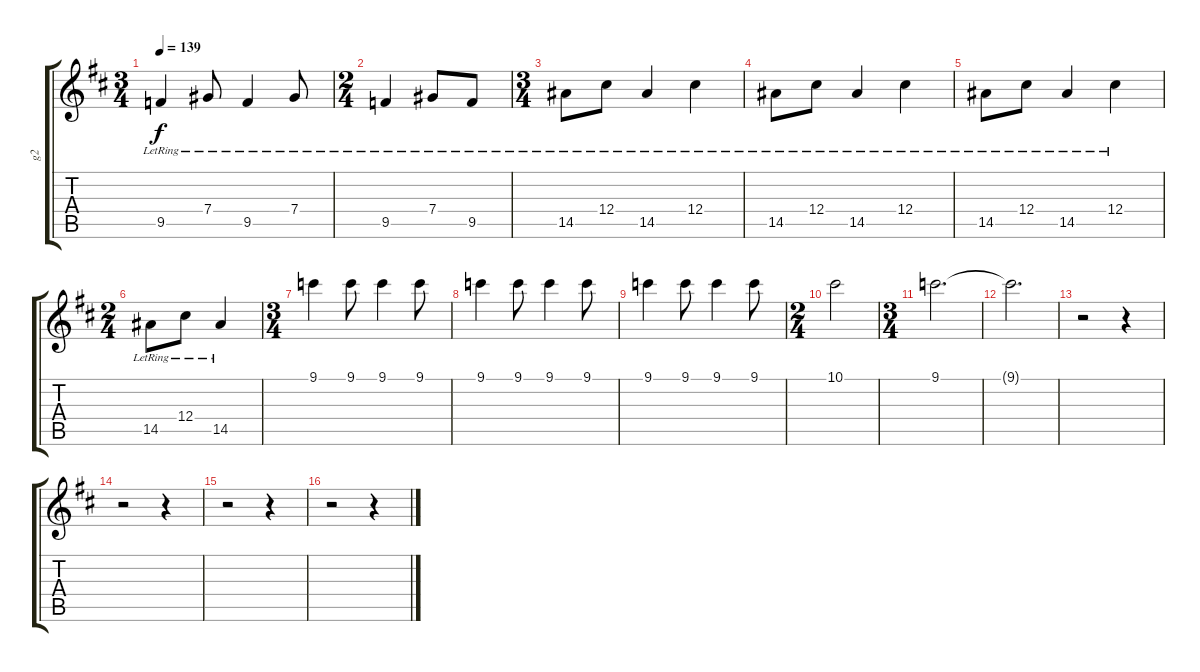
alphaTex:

\track ("g2" "g2") {instrument distortionguitar}
\staff {score tabs}
\tuning (Eb4 Bb3 Gb3 Db3 Ab2 Eb2) {hide}
\ts (3 4)
\tempo 139
\clef g2
\ks d
9.5{lr}.4{dy f} 7.4{lr}.8 9.5{lr}.4 7.4{lr}.8 |
\ts (2 4)
9.5{lr}.4 7.4{lr}.8 9.5{lr}.8 |
\ts (3 4)
14.5{lr}.8 12.4{lr}.8 14.5{lr}.4 12.4{lr}.4 |
14.5{lr}.8 12.4{lr}.8 14.5{lr}.4 12.4{lr}.4 |
14.5{lr}.8 12.4{lr}.8 14.5{lr}.4 12.4{lr}.4 |
\ts (2 4)
14.5{lr}.8 12.4{lr}.8 14.5{lr}.4 |
\ts (3 4)
9.1.4 9.1.8 9.1.4 9.1.8 |
9.1.4 9.1.8 9.1.4 9.1.8 |
9.1.4 9.1.8 9.1.4 9.1.8 |
\ts (2 4)
10.1.2 |
\ts (3 4)
9.1.2{d} |
9.1{t}.2{d} |
r.2 r.4 |
r.2 r.4 |
r.2 r.4 |
r.2 r.4
